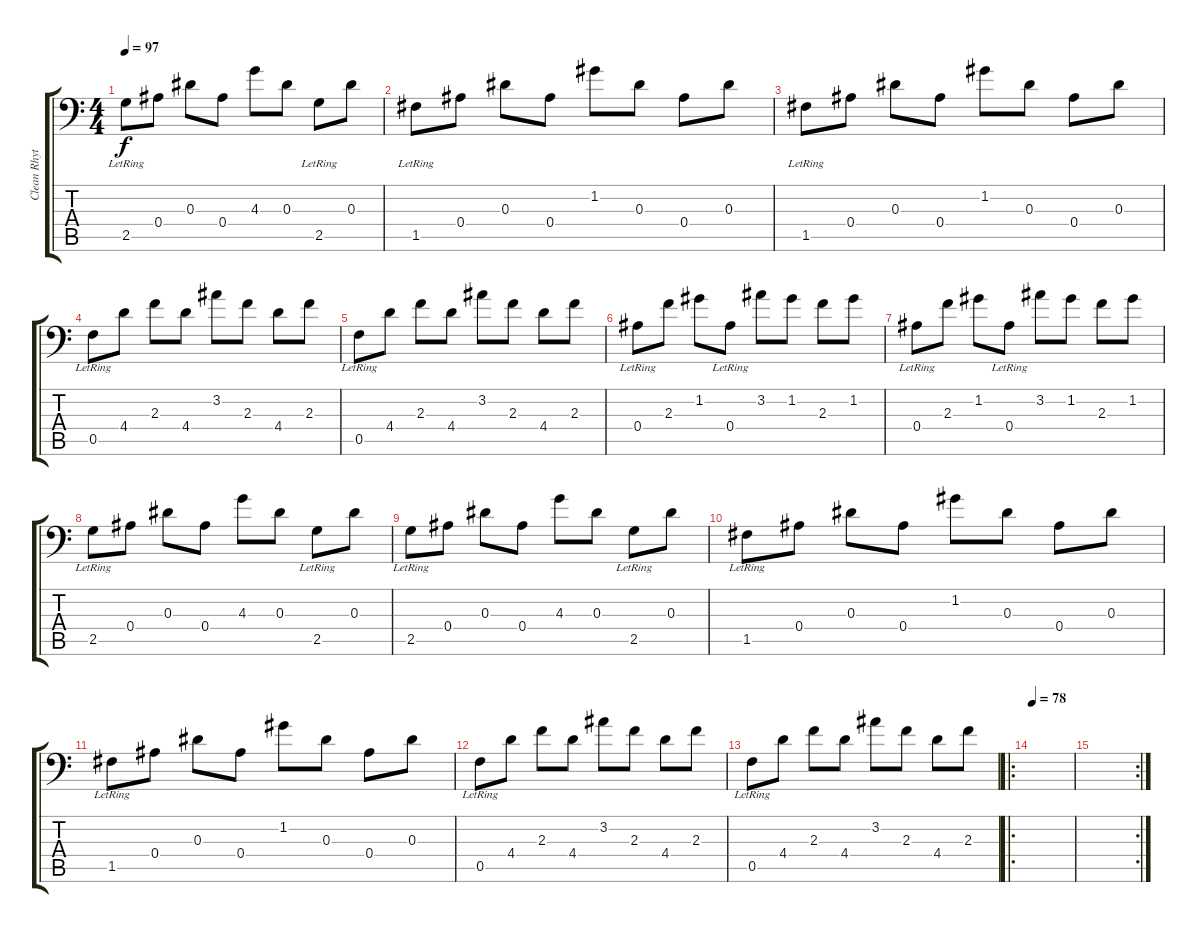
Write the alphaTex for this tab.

\track ("Clean Rhythm" "Clean Rhyt") {instrument electricguitarjazz}
\staff {score tabs}
\tuning (C4 G3 Eb3 Bb2 F2 Bb1) {hide}
\ts (4 4)
\tempo 97
\clef f4
\ks c
2.5{lr}.8{dy f} 0.4.8 0.3.8 0.4.8 4.3.8 0.3.8 2.5{lr}.8 0.3.8 |
1.5{lr}.8 0.4.8 0.3.8 0.4.8 1.2.8 0.3.8 0.4.8 0.3.8 |
1.5{lr}.8 0.4.8 0.3.8 0.4.8 1.2.8 0.3.8 0.4.8 0.3.8 |
0.5{lr}.8 4.4.8 2.3.8 4.4.8 3.2.8 2.3.8 4.4.8 2.3.8 |
0.5{lr}.8 4.4.8 2.3.8 4.4.8 3.2.8 2.3.8 4.4.8 2.3.8 |
0.4{lr}.8 2.3.8 1.2.8 0.4{lr}.8 3.2.8 1.2.8 2.3.8 1.2.8 |
0.4{lr}.8 2.3.8 1.2.8 0.4{lr}.8 3.2.8 1.2.8 2.3.8 1.2.8 |
2.5{lr}.8 0.4.8 0.3.8 0.4.8 4.3.8 0.3.8 2.5{lr}.8 0.3.8 |
2.5{lr}.8 0.4.8 0.3.8 0.4.8 4.3.8 0.3.8 2.5{lr}.8 0.3.8 |
1.5{lr}.8 0.4.8 0.3.8 0.4.8 1.2.8 0.3.8 0.4.8 0.3.8 |
1.5{lr}.8 0.4.8 0.3.8 0.4.8 1.2.8 0.3.8 0.4.8 0.3.8 |
0.5{lr}.8 4.4.8 2.3.8 4.4.8 3.2.8 2.3.8 4.4.8 2.3.8 |
0.5{lr}.8 4.4.8 2.3.8 4.4.8 3.2.8 2.3.8 4.4.8 2.3.8 |
\ro
\tempo 78
|
\rc 2
